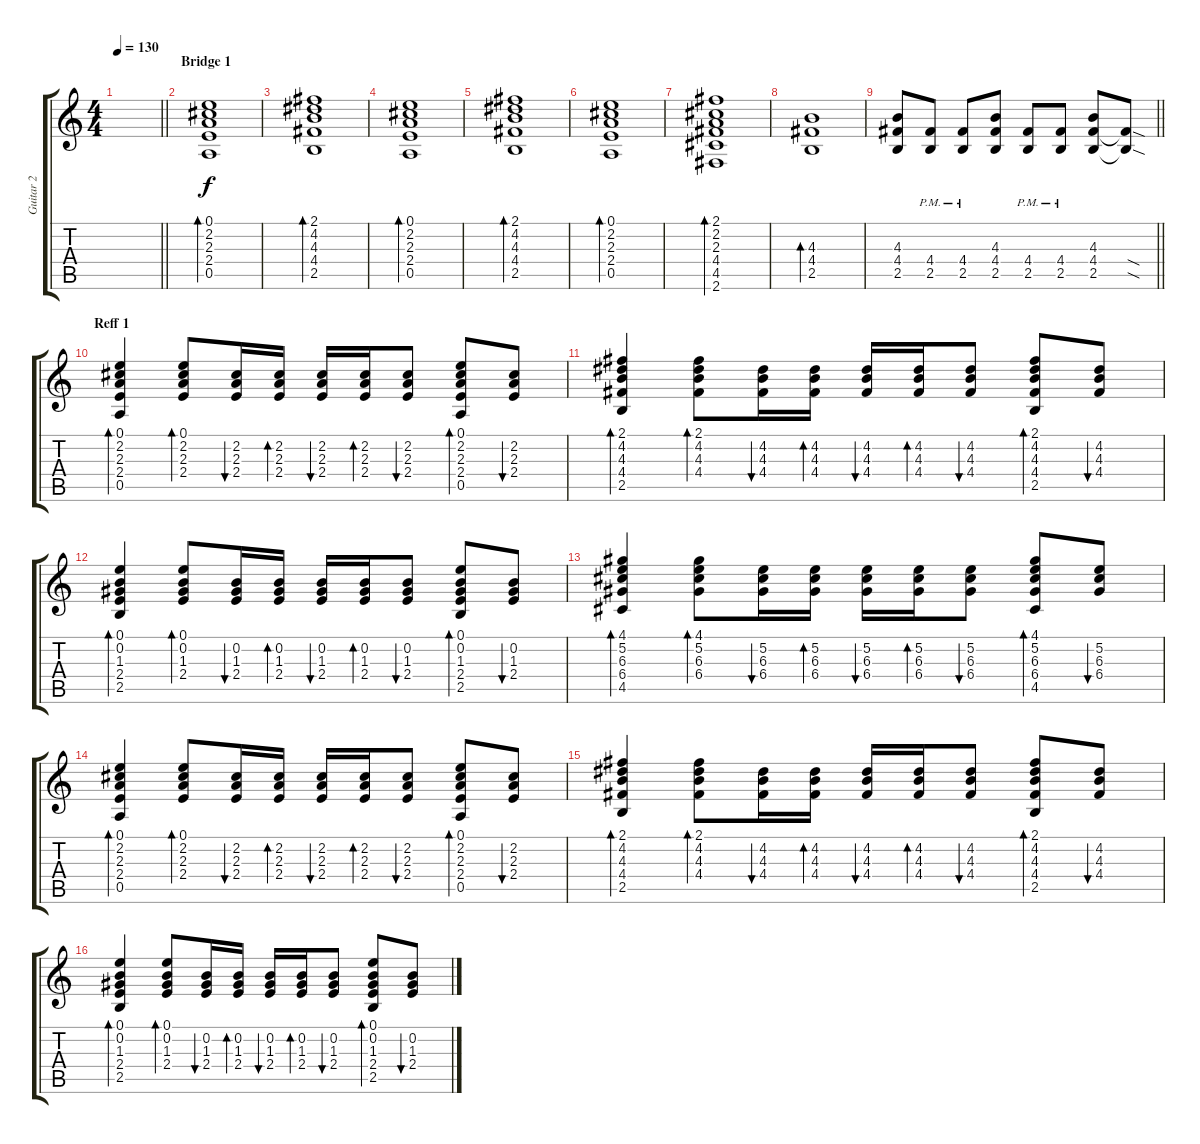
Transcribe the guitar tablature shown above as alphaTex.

\track ("Guitar 2" "Guitar 2") {instrument electricguitarclean}
\staff {score tabs}
\tuning (E4 B3 G3 D3 A2 E2) {hide}
\ts (4 4)
\tempo 130
\clef g2
\barLineRight lightlight
\ks c
|
\section ("" "Bridge 1")
(0.1 2.2 2.3 2.4 0.5).1{bd 240 volume 7 balance 0 instrument acousticguitarsteel} |
(2.1 4.2 4.3 4.4 2.5).1{bd 240} |
(0.1 2.2 2.3 2.4 0.5).1{bd 240} |
(2.1 4.2 4.3 4.4 2.5).1{bd 240} |
(0.1 2.2 2.3 2.4 0.5).1{bd 240} |
(2.1 2.2 2.3 4.4 4.5 2.6).1{bd 120} |
(4.3 4.4 2.5).1{bd 120 volume 10 balance 0 instrument distortionguitar} |
\barLineRight lightlight
(4.3 4.4 2.5).8 (4.4{pm} 2.5{pm}).8 (4.4{pm} 2.5{pm}).8 (4.3 4.4 2.5).8 (4.4{pm} 2.5{pm}).8 (4.4{pm} 2.5{pm}).8 (4.3 4.4 2.5).8 (4.4{sod t} 2.5{sod t}).8 |
\section ("" "Reff 1")
(0.1 2.2 2.3 2.4 0.5).4{bd 30 volume 9 balance 3 instrument acousticguitarsteel} (0.1 2.2 2.3 2.4).8{bd 30} (2.2 2.3 2.4).16{bu 30} (2.2 2.3 2.4).16{bd 30} (2.2 2.3 2.4).16{bu 30} (2.2 2.3 2.4).16{bd 30} (2.2 2.3 2.4).8{bu 30} (0.1 2.2 2.3 2.4 0.5).8{bd 30} (2.2 2.3 2.4).8{bu 30} |
(2.1 4.2 4.3 4.4 2.5).4{bd 30} (2.1 4.2 4.3 4.4).8{bd 30} (4.2 4.3 4.4).16{bu 30} (4.2 4.3 4.4).16{bd 30} (4.2 4.3 4.4).16{bu 30} (4.2 4.3 4.4).16{bd 30} (4.2 4.3 4.4).8{bu 30} (2.1 4.2 4.3 4.4 2.5).8{bd 30} (4.2 4.3 4.4).8{bu 30} |
(0.1 0.2 1.3 2.4 2.5).4{bd 30} (0.1 0.2 1.3 2.4).8{bd 30} (0.2 1.3 2.4).16{bu 30} (0.2 1.3 2.4).16{bd 30} (0.2 1.3 2.4).16{bu 30} (0.2 1.3 2.4).16{bd 30} (0.2 1.3 2.4).8{bu 30} (0.1 0.2 1.3 2.4 2.5).8{bd 30} (0.2 1.3 2.4).8{bu 30} |
(4.1 5.2 6.3 6.4 4.5).4{bd 30} (4.1 5.2 6.3 6.4).8{bd 30} (5.2 6.3 6.4).16{bu 30} (5.2 6.3 6.4).16{bd 30} (5.2 6.3 6.4).16{bu 30} (5.2 6.3 6.4).16{bd 30} (5.2 6.3 6.4).8{bu 30} (4.1 5.2 6.3 6.4 4.5).8{bd 30} (5.2 6.3 6.4).8{bu 30} |
(0.1 2.2 2.3 2.4 0.5).4{bd 30} (0.1 2.2 2.3 2.4).8{bd 30} (2.2 2.3 2.4).16{bu 30} (2.2 2.3 2.4).16{bd 30} (2.2 2.3 2.4).16{bu 30} (2.2 2.3 2.4).16{bd 30} (2.2 2.3 2.4).8{bu 30} (0.1 2.2 2.3 2.4 0.5).8{bd 30} (2.2 2.3 2.4).8{bu 30} |
(2.1 4.2 4.3 4.4 2.5).4{bd 30} (2.1 4.2 4.3 4.4).8{bd 30} (4.2 4.3 4.4).16{bu 30} (4.2 4.3 4.4).16{bd 30} (4.2 4.3 4.4).16{bu 30} (4.2 4.3 4.4).16{bd 30} (4.2 4.3 4.4).8{bu 30} (2.1 4.2 4.3 4.4 2.5).8{bd 30} (4.2 4.3 4.4).8{bu 30} |
(0.1 0.2 1.3 2.4 2.5).4{bd 30} (0.1 0.2 1.3 2.4).8{bd 30} (0.2 1.3 2.4).16{bu 30} (0.2 1.3 2.4).16{bd 30} (0.2 1.3 2.4).16{bu 30} (0.2 1.3 2.4).16{bd 30} (0.2 1.3 2.4).8{bu 30} (0.1 0.2 1.3 2.4 2.5).8{bd 30} (0.2 1.3 2.4).8{bu 30}
